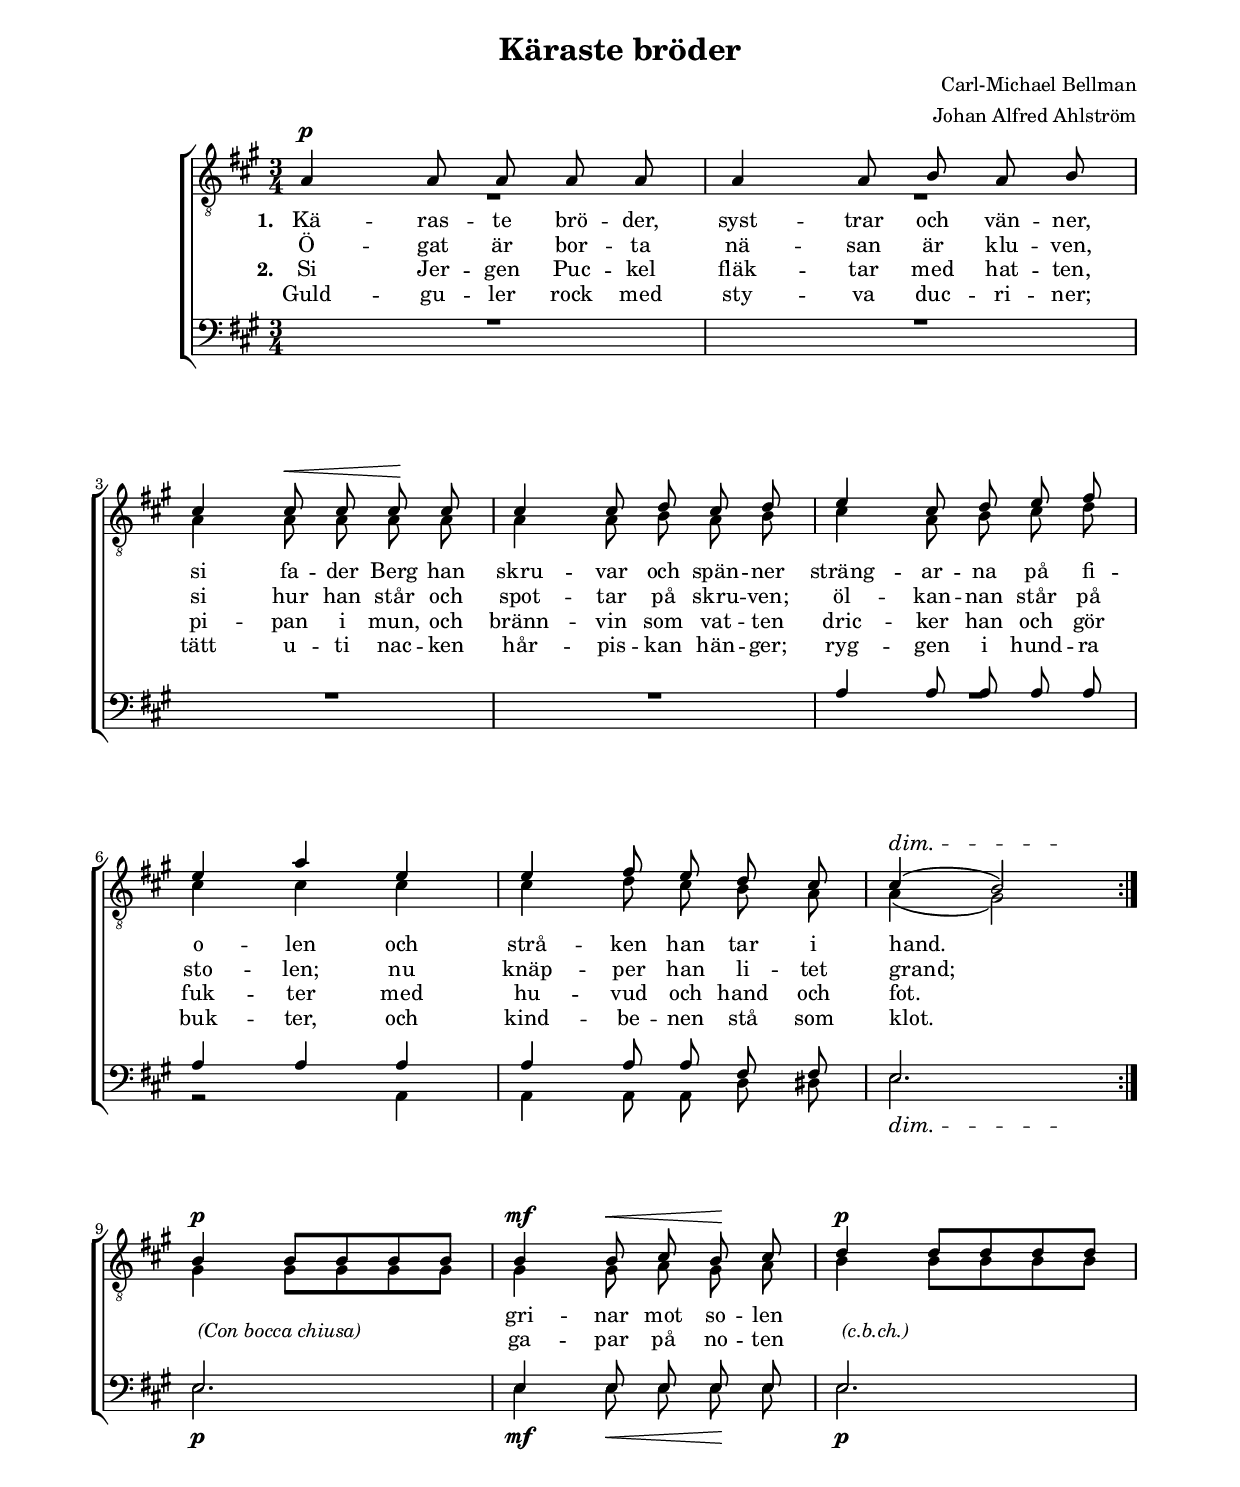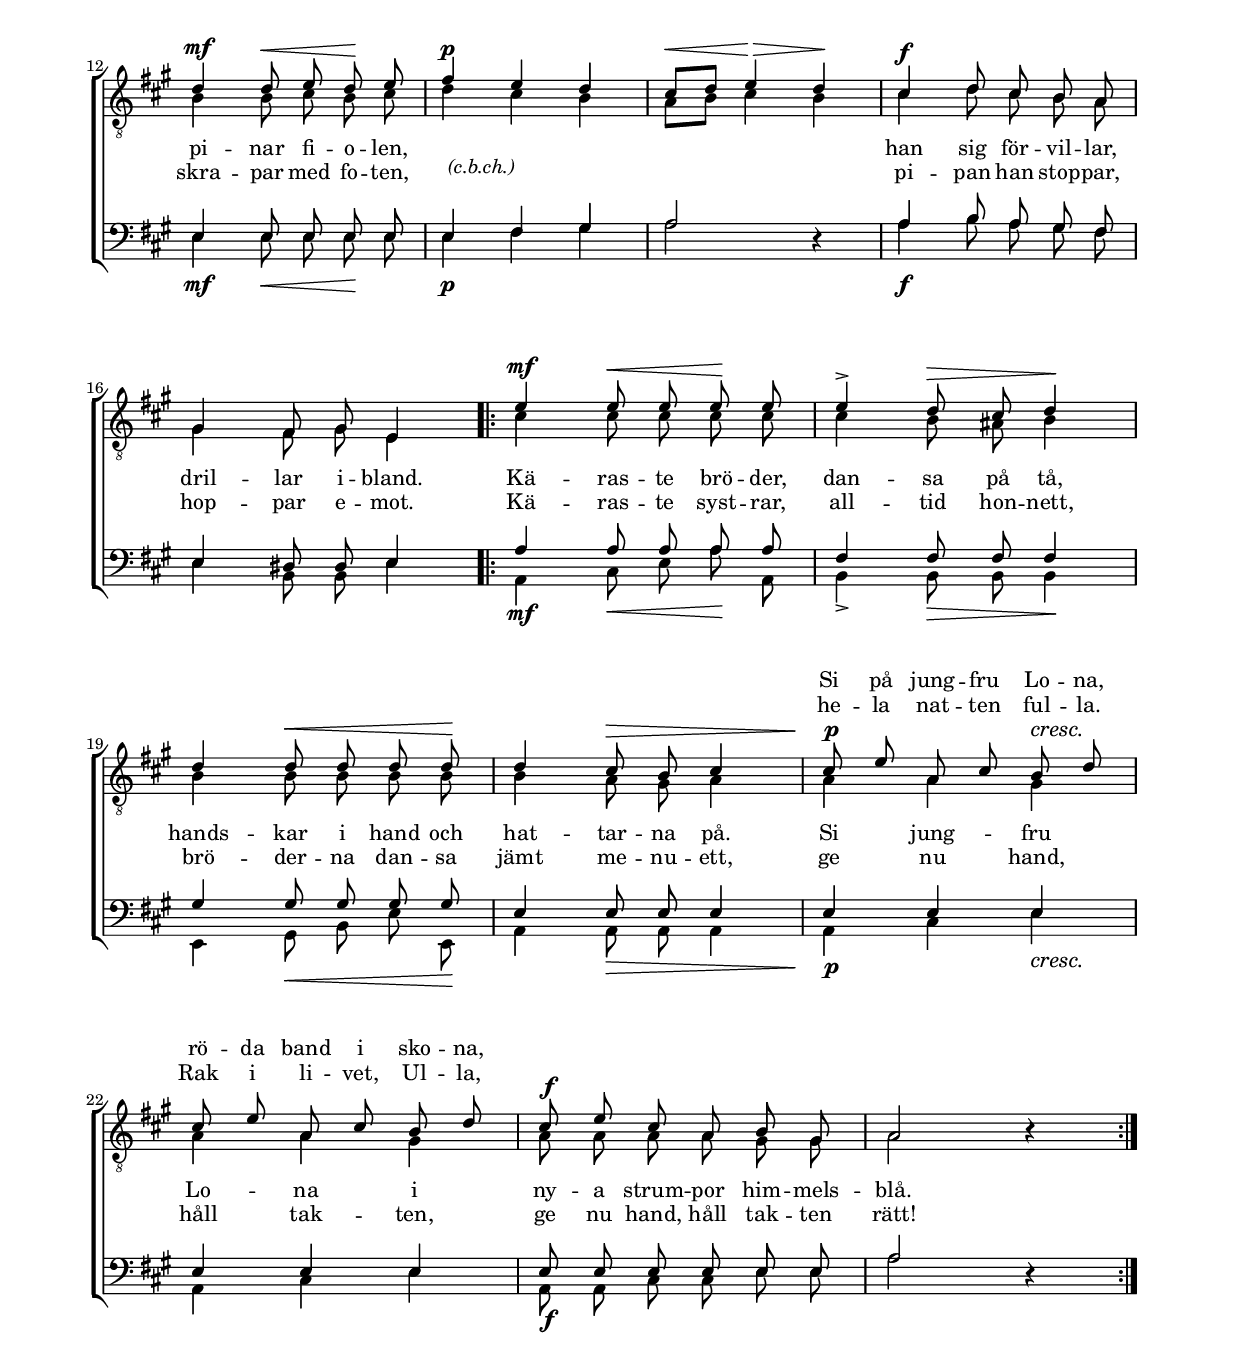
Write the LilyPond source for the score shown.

% LilyBin
\version "2.24.0"

\header {
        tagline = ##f
}

\paper {
        line-width = 175
        top-margin = 25
        bottom-margin = 30
        system-system-spacing.padding = #6
        print-all-headers = ##t
        print-page-number = ##f
%       ragged-last = ##t
}

#(set-global-staff-size 17)

global = {
        \key a \major
        \time 3/4
}

\include "../Include/midiVolume.ly"

%KÄRASTE BRÖDER

systemUp = \relative c' {
        \override Voice.Rest.staff-position = #0
        \override DynamicLineSpanner.staff-padding = #3
        \autoBeamOff

        s2.\p |
        s2. | \break
        s4 s4\< s4\! |
        s2. |

        s2. | \break
        s2. |
        s2. |
        s2\dim s4\!

        \bar ":|."  \break

        s2.\p |
        s4\mf s4\< s4\! |
        s2.\p | \break
        s4\mf s4\< s4\! |

        s2.\p |
        s4\< s4\> s4\! |
        s2.\f | \break
        s2. |

        \bar ".|:-|"

        s4\mf s4\< s4\! |
        s4 s4\> s4\! | \break
        s4 s4.\< s8\! |
        s4 s4\> s4 |

        s2\p s8\cresc s8\! | \break
        s2. |
        s2.\f |
        s2.

        \bar ":|."
}

systemDown = \relative c' {
        \override Voice.Rest.staff-position = #0
        \override DynamicLineSpanner.staff-padding = #3
        \autoBeamOff

        s2. |
        s2. |
        s2. |
        s2. |

        s2. |
        s2. |
        s2. |
        s2\dim s4\!

        \bar ":|."

        s2.\p |
        s4\mf s4\< s4\! |
        s2.\p |
        s4\mf s4\< s4\! |

        s2.\p |
        s4 s4 s4 |
        s2.\f |
        s2. |

        \bar ".|:-|"

        s4\mf s4\< s4\! |
        s4 s4\> s4\! |
        s4 s4.\< s8\! |
        s4 s4\> s4 |

        s2\p s8\cresc s8\! |
        s2. |
        s2.\f |
        s2.

        \bar ":|."
}

tOne = \relative c' {
        \override Voice.Rest.staff-position = #0
        \override DynamicLineSpanner.staff-padding = #3
        \autoBeamOff

        a4 a8 a8 a8 a8 |
        a4 a8 b8 a8 b8 |
        cis4 cis8 cis8 cis8 cis8 |
        cis4 cis8 d8 cis8 d8 |

        e4 cis8 d8 e8 fis8 |
        e4 a4 e4 |
        e4 fis8 e8 d8 cis8 |
        cis4( b2)

        \bar ":|."

        b4_\markup { \null \lower #6 \italic {(Con bocca chiusa)}} b8[ b8 b8 b8] |
        b4 b8 cis8 b8 cis8 |
        d4_\markup { \null \lower #6 \italic {(c.b.ch.)}} d8[ d8 d8 d8] |
        d4 d8 e8 d8 e8 |

        fis4_\markup { \null \lower #6 \italic {(c.b.ch.)}} e4 d4 |
        cis8[ d8] e4 d4 |
        cis4 d8 cis8 b8 a8 |
        gis4 fis8 gis8 e4 |

        \bar ".|:-|"

        e'4 e8 e8 e8 e8 |
        e4^> d8 cis8 d4 |
        d4 d8 d8 d8 d8 |
        d4 cis8 b8 cis4 |

        cis8 e8 a,8 cis8 b8 d8 |
        cis8 e8 a,8 cis8 b8 d8 |
        cis8 e8 cis8 a8 b8 gis8 |
        a2 r4

        \bar ":|."
}

tTwo = \relative c' {
%       \override Voice.Rest.staff-position = #0
        \override DynamicLineSpanner.staff-padding = #3
        \autoBeamOff

        R2. |
        R2. |
        a4 a8 a8 a8 a8 |
        a4 a8 b8 a8 b8 |

        cis4 a8 b8 cis8 d8 |
        cis4 cis4 cis4 |
        cis4 d8 cis8 b8 a8 |
        a4( gis2)

        \bar ":|."

        gis4 gis8[ gis8 gis8 gis8] |
        gis4 gis8 a8 gis8 a8 |
        b4 b8[ b8 b8 b8] |
        b4 b8 cis8 b8 cis8 |

        d4 cis4 b4 |
        a8[ b8] cis4 b4 |
        cis4 d8 cis8 b8 a8 |
        gis4 fis8 gis8 e4 |

        \bar ".|:-|"

        cis'4 cis8 cis8 cis8 cis8 |
        cis4 b8 ais8 b4 |
        b4 b8 b8 b8 b8 |
        b4 a8 gis8 a4 |

        a4 a4 gis4 |
        a4 a4 gis4 |
        a8 a8 a8 a8 gis8 gis8 |
        a2 s4

        \bar ":|."
}

bOne = \relative c' {
        \override Voice.MultiMeasureRest.staff-position = #2
        \override Voice.Rest.staff-position = #0
        \override DynamicLineSpanner.staff-padding = #3
        \autoBeamOff

        R2. |
        R2. |
        R2. |
        R2. |

        a4 a8 a8 a8 a8 |
        a4 a4 a4 |
        a4 a8 a8 fis8 fis8 |
        e2.

        \bar ":|."

        e2. |
        e4 e8 e8 e8 e8 |
        e2. |
        e4 e8 e8 e8 e8 |

        e4 fis4 gis4 |
        a2 r4 |
        a4 b8 a8 gis8 fis8 |
        e4 dis8 dis8 e4 |

        \bar ".|:-|"

        a4 a8 a8 a8 a8 |
        fis4 fis8 fis8 fis4 |
        gis4 gis8 gis8 gis8 gis8 |
        e4 e8 e8 e4 |

        e4 e4 e4 |
        e4 e4 e4 |
        e8 e8 e8 e8 e8 e8 |
        a2 r4

        \bar ":|."
}

bTwo = \relative c {
        \override Voice.MultiMeasureRest.staff-position = #2
%       \override Voice.Rest.staff-position = #0
        \override DynamicLineSpanner.staff-padding = #3
        \autoBeamOff

        s2. |
        s2. |
        s2. |
        s2. |

        R2. |
        r2 a4 |
        a4 a8 a8 d8 dis8 |
        e2.

        \bar ":|."

        e2. |
        e4 e8 e8 e8 e8 |
        e2. |
        e4 e8 e8 e8 e8 |

        e4 fis4 gis4 |
        a2 s4 |
        a4 b8 a8 gis8 fis8 |
        e4 b8 b8 e4 |

        \bar ".|:-|"

        a,4 cis8 e8 a8 a,8 |
        b4_> b8 b8 b4 |
        e,4 gis8 b8 e8 e,8 |
        a4 a8 a8 a4 |

        a4 cis4 e4 |
        a,4 cis4 e4 |
        a,8 a8 cis8 cis8 e8 e8 |
        a2 s4

        \bar ":|."
}

tOneLyricOneOne = \lyricmode {
        \override LyricText.self-alignment-X = #CENTER
        \set stanza = #"1."

        Kä -- ras -- te brö -- der, syst -- trar och vän -- ner,
        si fa -- der Berg han skru -- var och spän -- ner
        sträng -- ar -- na på fi -- o -- len
        och strå -- ken han tar i hand.
}

tOneLyricOneTwo = \lyricmode {
        \override LyricText.self-alignment-X = #CENTER
        Ö -- gat är bor -- ta nä -- san är klu -- ven,
        si hur han står och spot -- tar på skru -- ven;
        öl -- kan -- nan står på sto -- len;
        nu knäp -- per han li -- tet grand;
}

tOneLyricTwoOne = \lyricmode {
  \set stanza = #"2."
        Si Jer -- gen Puc -- kel fläk -- tar med hat -- ten,
        pi -- pan i mun, och bränn -- vin som vat -- ten
        dric -- ker han och gör fuk -- ter
        med hu -- vud och hand och fot.
}

tOneLyricTwoTwo = \lyricmode {
%  \set stanza = #"2."
        Guld -- gu -- ler rock med sty -- va duc -- ri -- ner;
        tätt u -- ti nac -- ken hår -- pis -- kan hän -- ger;
        ryg -- gen i hund -- ra buk -- ter,
        och kind -- be -- nen stå som klot.
}

tOneLyricOne = \lyricmode {
        \repeat unfold 34 { \skip 1 }
        \repeat unfold 29 { \skip 1 }
        \repeat unfold 18 { \skip 1 }

        Si på jung -- fru Lo -- na,
        rö -- da band i sko -- na,
}
tOneLyricTwo = \lyricmode {
        \repeat unfold 34 { \skip 1 }
        \repeat unfold 29 { \skip 1 }
        \repeat unfold 18 { \skip 1 }

        he -- la nat -- ten ful -- la.
        Rak i li -- vet, Ul -- la,
}

tTwoLyricOne = \lyricmode {
        \repeat unfold 24 { \skip 1 }
        \repeat unfold 2 { \skip 1 }

        gri -- nar mot so -- len

        \repeat unfold 2 { \skip 1 }

        pi -- nar fi -- o -- len,

        \repeat unfold 6 { \skip 1 }

        han sig för -- vil -- lar, dril -- lar i -- bland.

        Kä -- ras -- te brö -- der, dan -- sa på tå,
        hands -- kar i hand och hat -- tar -- na på.
        Si jung -- fru Lo -- na i
        ny -- a strum -- por him -- mels -- blå.
}

tTwoLyricTwo = \lyricmode {
        \repeat unfold 24 { \skip 1 }
        \repeat unfold 2 { \skip 1 }

        ga -- par på no -- ten

        \repeat unfold 2 { \skip 1 }

        skra -- par med fo -- ten,

        \repeat unfold 6 { \skip 1 }

        pi -- pan han stop -- par, hop -- par e -- mot.

        Kä -- ras -- te syst -- rar, all -- tid hon -- nett,
        brö -- der -- na dan -- sa jämt me -- nu -- ett,
        ge nu hand, håll tak -- ten,
        ge nu hand, håll tak -- ten rätt!
}


%KÄRASTE BRÖDER

\score { % centered <<

        \header {
                title = "Käraste bröder"
                composer = "Carl-Michael Bellman"
                arranger = "Johan Alfred Ahlström"
        }

        \new ChoirStaff <<
                \new Staff = "tenor" <<
                        \global
                        \clef "treble_8"
                        \new Voice = "system" <<
                                \dynamicUp
                                \systemUp
                        >>
                        \new Voice = "tOne" <<
                                \voiceOne
                                \tOne
                        >>
                        \new Voice = "tTwo" <<
                                \voiceTwo
                                \tTwo
                        >>
                >>
                \new Lyrics {
                        \lyricsto "tOne"
                        \tOneLyricOneOne
                }
                \new Lyrics {
                        \lyricsto "tOne"
                        \tOneLyricOneTwo
                }
                \new Lyrics {
                        \lyricsto "tOne"
                        \tOneLyricTwoOne
                }
                \new Lyrics {
                        \lyricsto "tOne"
                        \tOneLyricTwoTwo
                }
                \new Lyrics \with {alignAboveContext = "tenor"} {
                        \lyricsto "tOne"
                        \tOneLyricOne
                }
                \new Lyrics \with {alignAboveContext = "tenor"} {
                        \lyricsto "tOne"
                        \tOneLyricTwo
                }
                \new Lyrics {
                        \lyricsto "tTwo"
                        \tTwoLyricOne
                }
                \new Lyrics {
                        \lyricsto "tTwo"
                        \tTwoLyricTwo
                }
                \new Staff = "staff" <<
                        \global
                        \clef "bass"
                        \new Voice = "system" <<
                                \systemDown
                        >>
                        \new Voice = "bOne" <<
                                \voiceOne
                                \bOne
                        >>
                        \new Voice = "bTwo" <<
                                \voiceTwo
                                \bTwo
                        >>
                >>
        >>
        }
        \layout {
                \context {
                        \Score
                        \override SpacingSpanner.base-shortest-duration = #(ly:make-moment 1/2)
                }
                \context {
                        \Lyrics
                        \override VerticalAxisGroup.nonstaff-relatedstaff-spacing.padding = #1.5
                        \override VerticalAxisGroup.nonstaff-unrelatedstaff-spacing.padding = #1.5
                }
}  % End score
